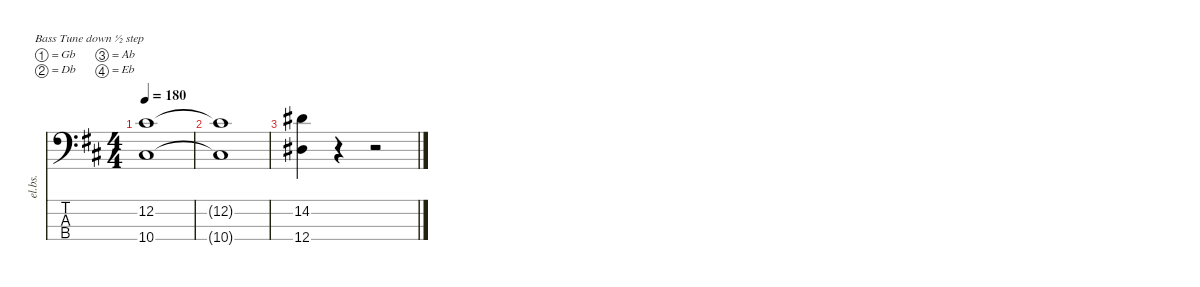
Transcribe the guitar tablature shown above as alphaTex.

\defaultSystemsLayout 4
\hideDynamics
\bracketExtendMode nobrackets
\otherSystemsTrackNameOrientation horizontal
\track ("Bass" "el.bs.") {instrument electricbassfinger}
\staff {score tabs}
\tuning (Gb2 Db2 Ab1 Eb1)
\ts (4 4)
\tempo 180
\clef f4
\ks d
(10.4{acc #} 12.2{acc #}).1{dy f beam Down} |
(12.2{t acc #} 10.4{t acc #}).1{beam Down} |
(12.4{acc #} 14.2{acc #}).4{beam Down} r.4{beam Down} r.2{beam Down}
